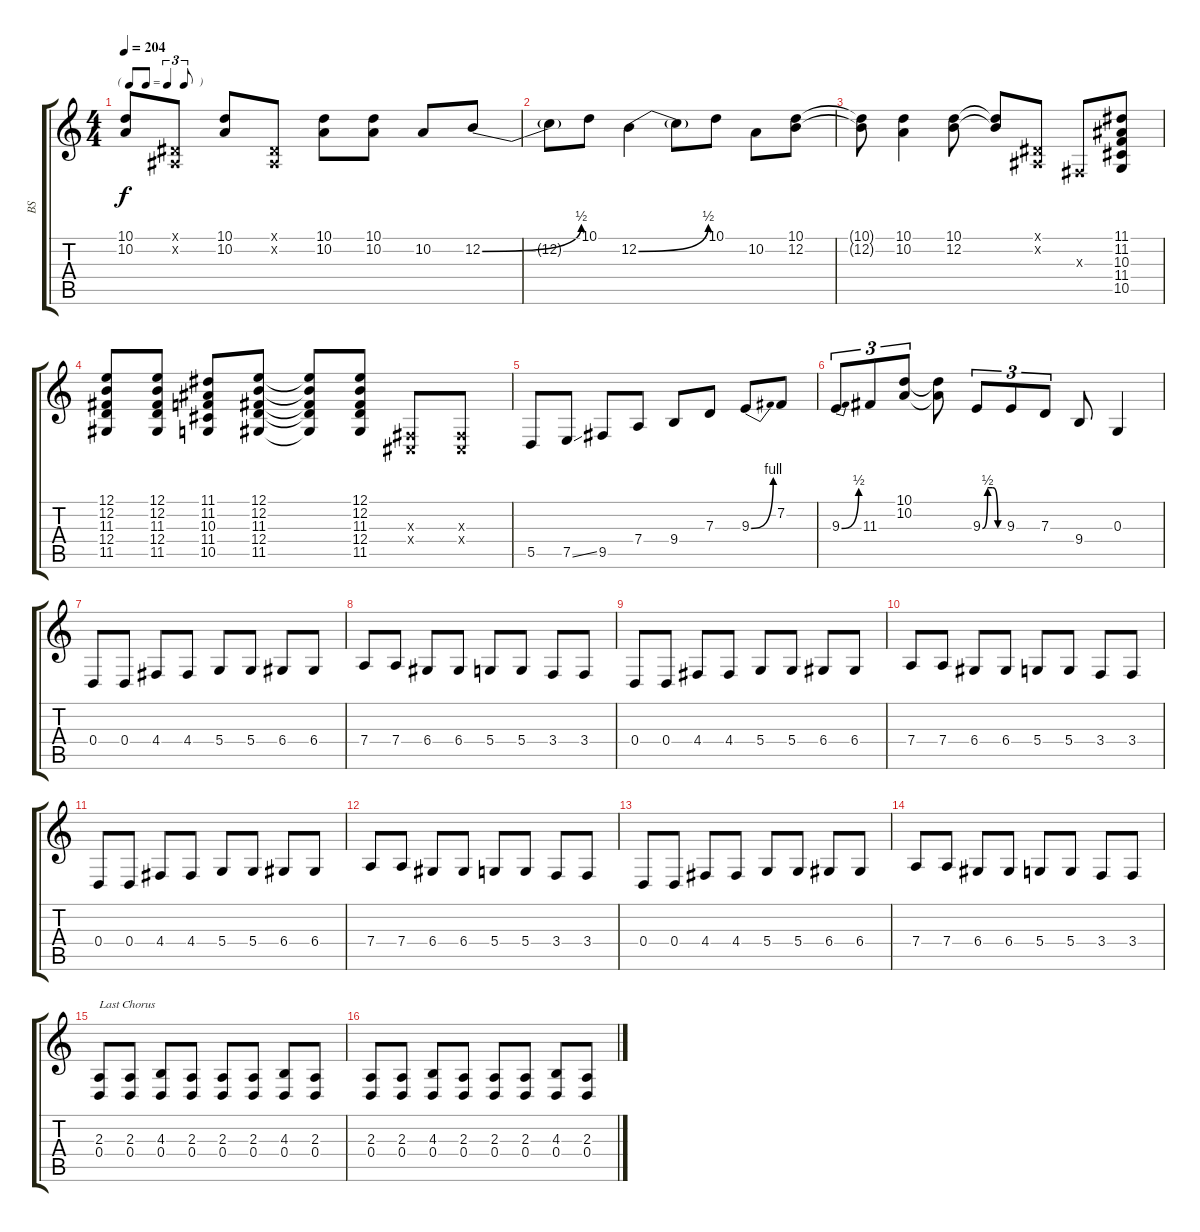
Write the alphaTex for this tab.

\track ("BS" "BS") {instrument lead8bassandlead}
\staff {score tabs}
\tuning (E4 B3 G3 D3 A2 E2) {hide}
\ts (4 4)
\tf triplet8th
\tempo 204
\clef g2
\ks c
(10.1 10.2).8{dy f} (-1.1{x} -1.2{x}).8 (10.1 10.2).8 (-1.1{x} -1.2{x}).8 (10.1 10.2).8 (10.1 10.2).8 10.2.8 12.2{be (bend 0 0 60 2)}.8 |
12.2{t}.8 10.1.8 12.2{be (bend 0 0 60 2)}.4 12.2{t}.8 10.1.8 10.2.8 (10.1 12.2).8 |
(10.1{t} 12.2{t}).8 (10.1 10.2).4 (10.1 12.2).8 (10.1{t} 12.2{t}).8 (-1.1{x} -1.2{x}).8 -1.3{x}.8 (11.1 11.2 10.3 11.4 10.5).8 |
(12.1 12.2 11.3 12.4 11.5).8 (12.1 12.2 11.3 12.4 11.5).8 (11.1 11.2 10.3 11.4 10.5).8 (12.1 12.2 11.3 12.4 11.5).8 (12.1{t} 12.2{t} 11.3{t} 12.4{t} 11.5{t}).8 (12.1 12.2 11.3 12.4 11.5).8 (-1.3{x} -1.4{x}).8 (-1.3{x} -1.4{x}).8 |
5.5.8 7.5{ss}.8 9.5.8 7.4.8 9.4.8 7.3.8 9.3{be (bend 0 0 60 4)}.8 7.2.8 |
9.3{be (bend 0 0 60 2)}.8{tu (3 2)} 11.3.8{tu (3 2)} (10.1 10.2).8{tu (3 2)} (10.1{t} 10.2{t}).8 9.3{be (custom 0 0 15 2 30 2 45 0 60 0)}.8{tu (3 2)} 9.3.8{tu (3 2)} 7.3.8{tu (3 2)} 9.4.8 0.3.4 |
0.4.8 0.4.8 4.4.8 4.4.8 5.4.8 5.4.8 6.4.8 6.4.8 |
7.4.8 7.4.8 6.4.8 6.4.8 5.4.8 5.4.8 3.4.8 3.4.8 |
0.4.8 0.4.8 4.4.8 4.4.8 5.4.8 5.4.8 6.4.8 6.4.8 |
7.4.8 7.4.8 6.4.8 6.4.8 5.4.8 5.4.8 3.4.8 3.4.8 |
0.4.8 0.4.8 4.4.8 4.4.8 5.4.8 5.4.8 6.4.8 6.4.8 |
7.4.8 7.4.8 6.4.8 6.4.8 5.4.8 5.4.8 3.4.8 3.4.8 |
0.4.8 0.4.8 4.4.8 4.4.8 5.4.8 5.4.8 6.4.8 6.4.8 |
7.4.8 7.4.8 6.4.8 6.4.8 5.4.8 5.4.8 3.4.8 3.4.8 |
(2.3 0.4).8{txt "Last Chorus"} (2.3 0.4).8 (4.3 0.4).8 (2.3 0.4).8 (2.3 0.4).8 (2.3 0.4).8 (4.3 0.4).8 (2.3 0.4).8 |
(2.3 0.4).8 (2.3 0.4).8 (4.3 0.4).8 (2.3 0.4).8 (2.3 0.4).8 (2.3 0.4).8 (4.3 0.4).8 (2.3 0.4).8
